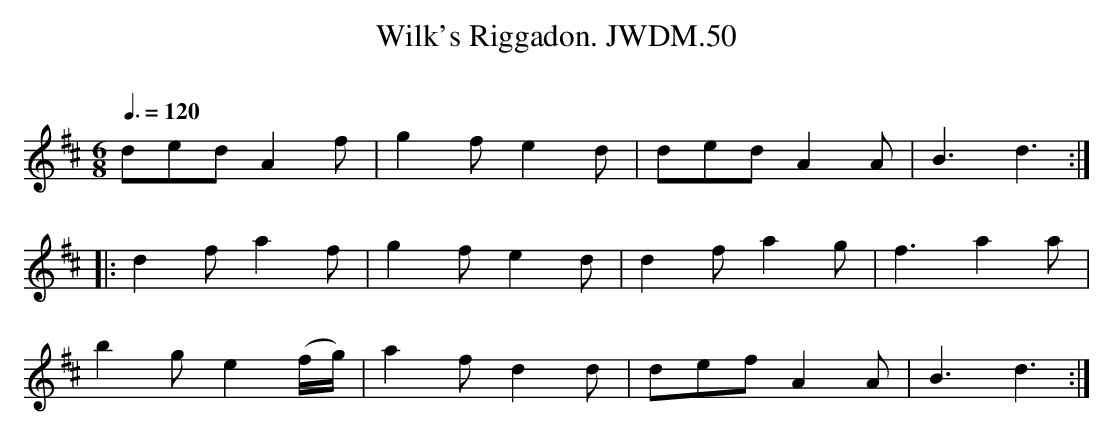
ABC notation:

X:1
T:Wilk's Riggadon. JWDM.50
M:6/8
L:1/8
Q:3/8=120
O:
K:D
ded A2f|g2f e2d|ded A2A|B3 d3:|
|:d2f a2f|g2f e2d|d2f a2g|f3 a2a|
b2g e2(f/g/)|a2f d2d|def A2A|B3 d3:|
